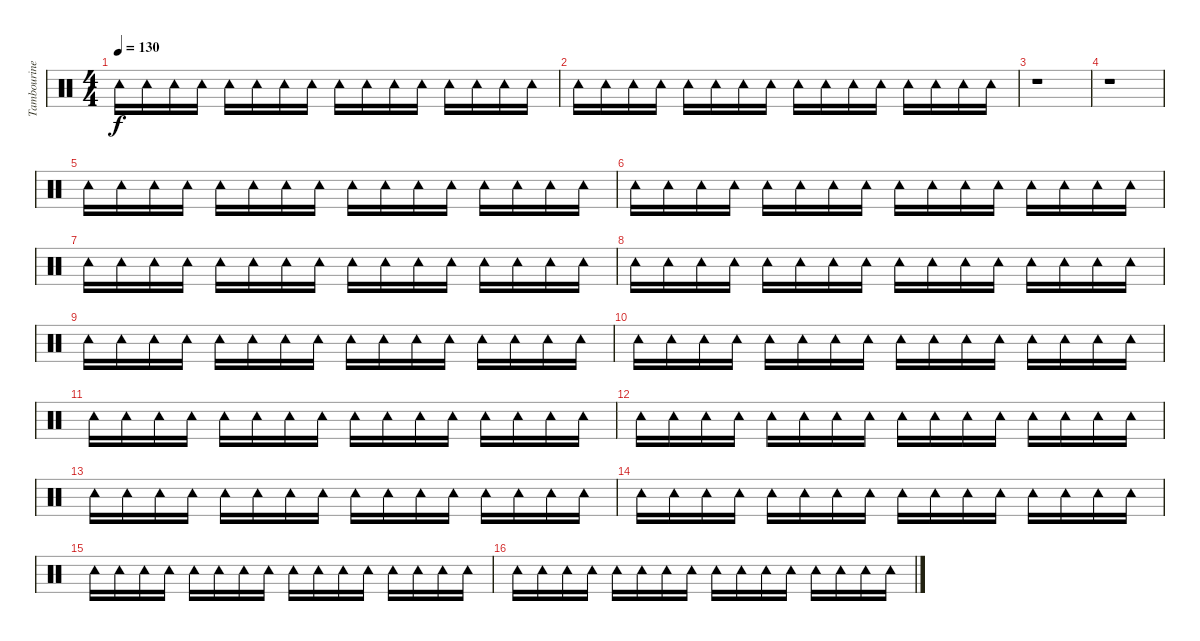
\track ("Tambourine" "Tambourine") {instrument percussion}
\staff {score}
\articulation defaults
\ts (4 4)
\tempo 130
\clef neutral
\ks c "Tambourine (hit)".16{dy f} "Tambourine (hit)".16 "Tambourine (hit)".16 "Tambourine (hit)".16 "Tambourine (hit)".16 "Tambourine (hit)".16 "Tambourine (hit)".16 "Tambourine (hit)".16 "Tambourine (hit)".16 "Tambourine (hit)".16 "Tambourine (hit)".16 "Tambourine (hit)".16 "Tambourine (hit)".16 "Tambourine (hit)".16 "Tambourine (hit)".16 "Tambourine (hit)".16
|
"Tambourine (hit)".16 "Tambourine (hit)".16 "Tambourine (hit)".16 "Tambourine (hit)".16 "Tambourine (hit)".16 "Tambourine (hit)".16 "Tambourine (hit)".16 "Tambourine (hit)".16 "Tambourine (hit)".16 "Tambourine (hit)".16 "Tambourine (hit)".16 "Tambourine (hit)".16 "Tambourine (hit)".16 "Tambourine (hit)".16 "Tambourine (hit)".16 "Tambourine (hit)".16 |
r.1 |
r.1 |
"Tambourine (hit)".16 "Tambourine (hit)".16 "Tambourine (hit)".16 "Tambourine (hit)".16 "Tambourine (hit)".16 "Tambourine (hit)".16 "Tambourine (hit)".16 "Tambourine (hit)".16 "Tambourine (hit)".16 "Tambourine (hit)".16 "Tambourine (hit)".16 "Tambourine (hit)".16 "Tambourine (hit)".16 "Tambourine (hit)".16 "Tambourine (hit)".16 "Tambourine (hit)".16 |
"Tambourine (hit)".16 "Tambourine (hit)".16 "Tambourine (hit)".16 "Tambourine (hit)".16 "Tambourine (hit)".16 "Tambourine (hit)".16 "Tambourine (hit)".16 "Tambourine (hit)".16 "Tambourine (hit)".16 "Tambourine (hit)".16 "Tambourine (hit)".16 "Tambourine (hit)".16 "Tambourine (hit)".16 "Tambourine (hit)".16 "Tambourine (hit)".16 "Tambourine (hit)".16 |
"Tambourine (hit)".16 "Tambourine (hit)".16 "Tambourine (hit)".16 "Tambourine (hit)".16 "Tambourine (hit)".16 "Tambourine (hit)".16 "Tambourine (hit)".16 "Tambourine (hit)".16 "Tambourine (hit)".16 "Tambourine (hit)".16 "Tambourine (hit)".16 "Tambourine (hit)".16 "Tambourine (hit)".16 "Tambourine (hit)".16 "Tambourine (hit)".16 "Tambourine (hit)".16 |
"Tambourine (hit)".16 "Tambourine (hit)".16 "Tambourine (hit)".16 "Tambourine (hit)".16 "Tambourine (hit)".16 "Tambourine (hit)".16 "Tambourine (hit)".16 "Tambourine (hit)".16 "Tambourine (hit)".16 "Tambourine (hit)".16 "Tambourine (hit)".16 "Tambourine (hit)".16 "Tambourine (hit)".16 "Tambourine (hit)".16 "Tambourine (hit)".16 "Tambourine (hit)".16 |
"Tambourine (hit)".16 "Tambourine (hit)".16 "Tambourine (hit)".16 "Tambourine (hit)".16 "Tambourine (hit)".16 "Tambourine (hit)".16 "Tambourine (hit)".16 "Tambourine (hit)".16 "Tambourine (hit)".16 "Tambourine (hit)".16 "Tambourine (hit)".16 "Tambourine (hit)".16 "Tambourine (hit)".16 "Tambourine (hit)".16 "Tambourine (hit)".16 "Tambourine (hit)".16 |
"Tambourine (hit)".16 "Tambourine (hit)".16 "Tambourine (hit)".16 "Tambourine (hit)".16 "Tambourine (hit)".16 "Tambourine (hit)".16 "Tambourine (hit)".16 "Tambourine (hit)".16 "Tambourine (hit)".16 "Tambourine (hit)".16 "Tambourine (hit)".16 "Tambourine (hit)".16 "Tambourine (hit)".16 "Tambourine (hit)".16 "Tambourine (hit)".16 "Tambourine (hit)".16 |
"Tambourine (hit)".16 "Tambourine (hit)".16 "Tambourine (hit)".16 "Tambourine (hit)".16 "Tambourine (hit)".16 "Tambourine (hit)".16 "Tambourine (hit)".16 "Tambourine (hit)".16 "Tambourine (hit)".16 "Tambourine (hit)".16 "Tambourine (hit)".16 "Tambourine (hit)".16 "Tambourine (hit)".16 "Tambourine (hit)".16 "Tambourine (hit)".16 "Tambourine (hit)".16 |
"Tambourine (hit)".16 "Tambourine (hit)".16 "Tambourine (hit)".16 "Tambourine (hit)".16 "Tambourine (hit)".16 "Tambourine (hit)".16 "Tambourine (hit)".16 "Tambourine (hit)".16 "Tambourine (hit)".16 "Tambourine (hit)".16 "Tambourine (hit)".16 "Tambourine (hit)".16 "Tambourine (hit)".16 "Tambourine (hit)".16 "Tambourine (hit)".16 "Tambourine (hit)".16 |
"Tambourine (hit)".16 "Tambourine (hit)".16 "Tambourine (hit)".16 "Tambourine (hit)".16 "Tambourine (hit)".16 "Tambourine (hit)".16 "Tambourine (hit)".16 "Tambourine (hit)".16 "Tambourine (hit)".16 "Tambourine (hit)".16 "Tambourine (hit)".16 "Tambourine (hit)".16 "Tambourine (hit)".16 "Tambourine (hit)".16 "Tambourine (hit)".16 "Tambourine (hit)".16 |
"Tambourine (hit)".16 "Tambourine (hit)".16 "Tambourine (hit)".16 "Tambourine (hit)".16 "Tambourine (hit)".16 "Tambourine (hit)".16 "Tambourine (hit)".16 "Tambourine (hit)".16 "Tambourine (hit)".16 "Tambourine (hit)".16 "Tambourine (hit)".16 "Tambourine (hit)".16 "Tambourine (hit)".16 "Tambourine (hit)".16 "Tambourine (hit)".16 "Tambourine (hit)".16 |
"Tambourine (hit)".16 "Tambourine (hit)".16 "Tambourine (hit)".16 "Tambourine (hit)".16 "Tambourine (hit)".16 "Tambourine (hit)".16 "Tambourine (hit)".16 "Tambourine (hit)".16 "Tambourine (hit)".16 "Tambourine (hit)".16 "Tambourine (hit)".16 "Tambourine (hit)".16 "Tambourine (hit)".16 "Tambourine (hit)".16 "Tambourine (hit)".16 "Tambourine (hit)".16 |
"Tambourine (hit)".16 "Tambourine (hit)".16 "Tambourine (hit)".16 "Tambourine (hit)".16 "Tambourine (hit)".16 "Tambourine (hit)".16 "Tambourine (hit)".16 "Tambourine (hit)".16 "Tambourine (hit)".16 "Tambourine (hit)".16 "Tambourine (hit)".16 "Tambourine (hit)".16 "Tambourine (hit)".16 "Tambourine (hit)".16 "Tambourine (hit)".16 "Tambourine (hit)".16
